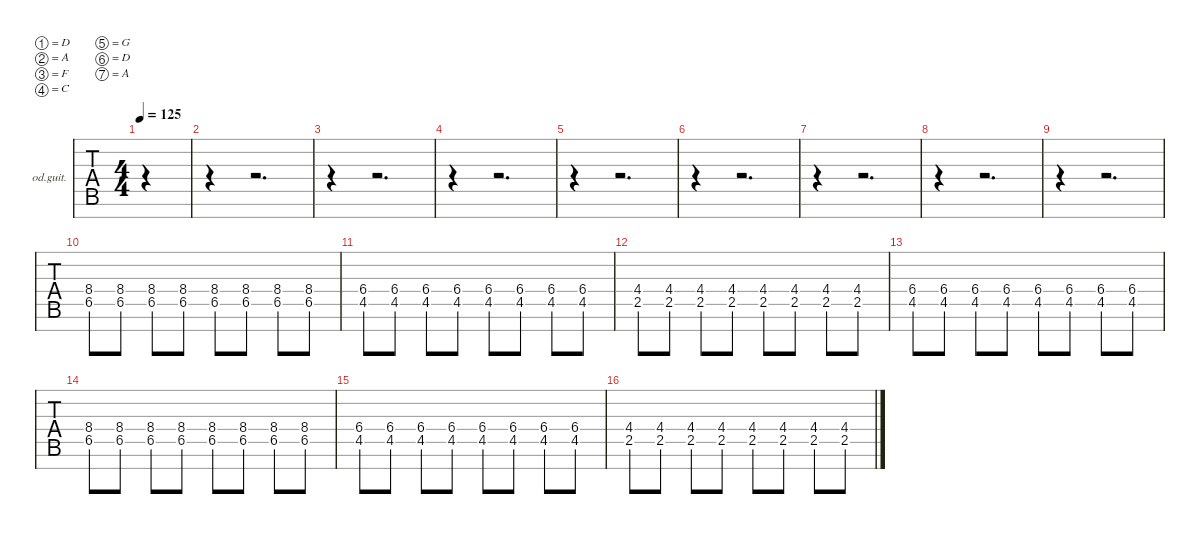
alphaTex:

\defaultSystemsLayout 4
\hideDynamics
\bracketExtendMode nobrackets
\firstSystemTrackNameOrientation horizontal
\otherSystemsTrackNameOrientation horizontal
\track ("7str" "od.guit.") {defaultSystemsLayout 4 solo instrument overdrivenguitar}
\staff {tabs}
\tuning (D4 A3 F3 C3 G2 D2 A1)
\ts (4 4)
\scale
0.928779
\tempo 125
\accidentals auto
\clef g2
\ottava regular
\simile none
\scale
0.928779
\ks c#minor
|
\scale
1.21366
\scale
1.21366 r.4{beam Down} r.2{d beam Down} |
\scale
0.928779
\scale
0.928779 r.4{beam Down} r.2{d beam Down} |
\scale
0.928779
\scale
0.928779 r.4{beam Down} r.2{d beam Down} |
\scale
0.928779
\scale
0.928779 r.4{beam Down} r.2{d beam Down} |
\scale
1.21366
\scale
1.21366 r.4{beam Down} r.2{d beam Down} |
\scale
0.928779
\scale
0.928779 r.4{beam Down} r.2{d beam Down} |
\scale
0.928779
\scale
0.928779 r.4{beam Down} r.2{d beam Down} |
\scale
0.928779
\scale
0.928779 r.4{beam Down} r.2{d beam Down} |
\scale
1.21366
\scale
1.21366 (8.4{acc #} 6.5{acc #}).8{beam Up} (8.4{acc #} 6.5{acc #}).8{beam Up} (8.4{acc #} 6.5{acc #}).8{beam Up} (8.4{acc #} 6.5{acc #}).8{beam Up} (8.4{acc #} 6.5{acc #}).8{beam Up} (8.4{acc #} 6.5{acc #}).8{beam Up} (8.4{acc #} 6.5{acc #}).8{beam Up} (8.4{acc #} 6.5{acc #}).8{beam Up} |
\scale
0.928779
\scale
0.928779 (6.4{acc #} 4.5{acc forcenatural}).8{beam Up} (6.4{acc #} 4.5{acc forcenatural}).8{beam Up} (6.4{acc #} 4.5{acc forcenatural}).8{beam Up} (6.4{acc #} 4.5{acc forcenatural}).8{beam Up} (6.4{acc #} 4.5{acc forcenatural}).8{beam Up} (6.4{acc #} 4.5{acc forcenatural}).8{beam Up} (6.4{acc #} 4.5{acc forcenatural}).8{beam Up} (6.4{acc #} 4.5{acc forcenatural}).8{beam Up} |
\scale
0.928779
\scale
0.928779 (4.4{acc forcenatural} 2.5{acc forcenatural}).8{beam Up} (4.4{acc forcenatural} 2.5{acc forcenatural}).8{beam Up} (4.4{acc forcenatural} 2.5{acc forcenatural}).8{beam Up} (4.4{acc forcenatural} 2.5{acc forcenatural}).8{beam Up} (4.4{acc forcenatural} 2.5{acc forcenatural}).8{beam Up} (4.4{acc forcenatural} 2.5{acc forcenatural}).8{beam Up} (4.4{acc forcenatural} 2.5{acc forcenatural}).8{beam Up} (4.4{acc forcenatural} 2.5{acc forcenatural}).8{beam Up} |
\scale
0.928779
\scale
0.928779 (6.4{acc #} 4.5{acc forcenatural}).8{beam Up} (6.4{acc #} 4.5{acc forcenatural}).8{beam Up} (6.4{acc #} 4.5{acc forcenatural}).8{beam Up} (6.4{acc #} 4.5{acc forcenatural}).8{beam Up} (6.4{acc #} 4.5{acc forcenatural}).8{beam Up} (6.4{acc #} 4.5{acc forcenatural}).8{beam Up} (6.4{acc #} 4.5{acc forcenatural}).8{beam Up} (6.4{acc #} 4.5{acc forcenatural}).8{beam Up} |
\scale
1.20924
\scale
1.20924 (8.4{acc #} 6.5{acc #}).8{beam Up} (8.4{acc #} 6.5{acc #}).8{beam Up} (8.4{acc #} 6.5{acc #}).8{beam Up} (8.4{acc #} 6.5{acc #}).8{beam Up} (8.4{acc #} 6.5{acc #}).8{beam Up} (8.4{acc #} 6.5{acc #}).8{beam Up} (8.4{acc #} 6.5{acc #}).8{beam Up} (8.4{acc #} 6.5{acc #}).8{beam Up} |
\scale
0.924358
\scale
0.924358 (6.4{acc #} 4.5{acc forcenatural}).8{beam Up} (6.4{acc #} 4.5{acc forcenatural}).8{beam Up} (6.4{acc #} 4.5{acc forcenatural}).8{beam Up} (6.4{acc #} 4.5{acc forcenatural}).8{beam Up} (6.4{acc #} 4.5{acc forcenatural}).8{beam Up} (6.4{acc #} 4.5{acc forcenatural}).8{beam Up} (6.4{acc #} 4.5{acc forcenatural}).8{beam Up} (6.4{acc #} 4.5{acc forcenatural}).8{beam Up} |
\scale
0.924358
\scale
0.924358 (4.4{acc forcenatural} 2.5{acc forcenatural}).8{beam Up} (4.4{acc forcenatural} 2.5{acc forcenatural}).8{beam Up} (4.4{acc forcenatural} 2.5{acc forcenatural}).8{beam Up} (4.4{acc forcenatural} 2.5{acc forcenatural}).8{beam Up} (4.4{acc forcenatural} 2.5{acc forcenatural}).8{beam Up} (4.4{acc forcenatural} 2.5{acc forcenatural}).8{beam Up} (4.4{acc forcenatural} 2.5{acc forcenatural}).8{beam Up} (4.4{acc forcenatural} 2.5{acc forcenatural}).8{beam Up}
